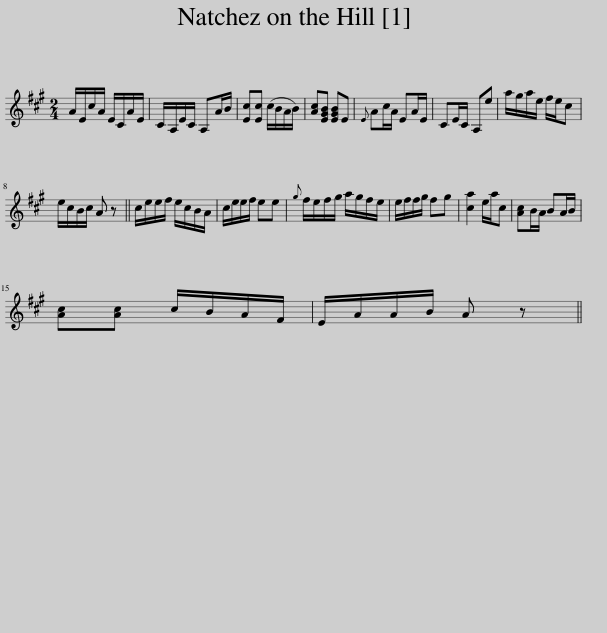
X:1
L:1/8
M:2/4
I:linebreak $
K:A
V:1 treble
V:1
 A/E/c/A/ E/C/A/E/ | C/A,/E/C/ A,A/B/ | [Ec][Ec] (c/B/A/B/) | [Ac][EGB] [EGB]E |{E} Ac/A/ EA/E/ | %5
 CE/C/ A,e | a/g/a/e/ f/e/c |$ e/c/B/c/ A z || c/e/e/f/ e/c/B/A/ | c/e/e/f/ ee | %10
{g} f/e/f/g/ a/g/f/e/ | e/f/f/g/ fg | [ca]2 e/a/c | [Ac]B/A/ BA/B/ |$ [Ac][Ac] c/B/A/F/ | %15
 E/A/A/B/ A z || %16
